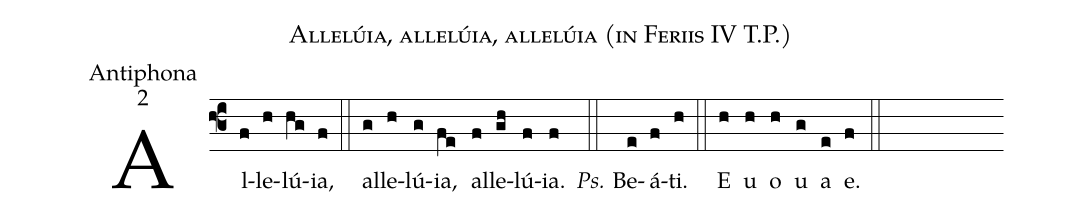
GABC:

name: Allelúia, allelúia, allelúia (in Feriis IV T.P.);
office-part: Antiphona;
mode: 2;
%%
(f3) Al(f)le(h)lú(hg)ia,(f) (::) al(g)le(h)lú(g)ia,(fe) al(f)le(gh)lú(f)ia.(f) (::)
<i>Ps.</i> B{e}(e)á(f)ti.(h) (::)
<eu> E(h) u(h) o(h) u(g) a(e) e.(f) </eu>(::)
